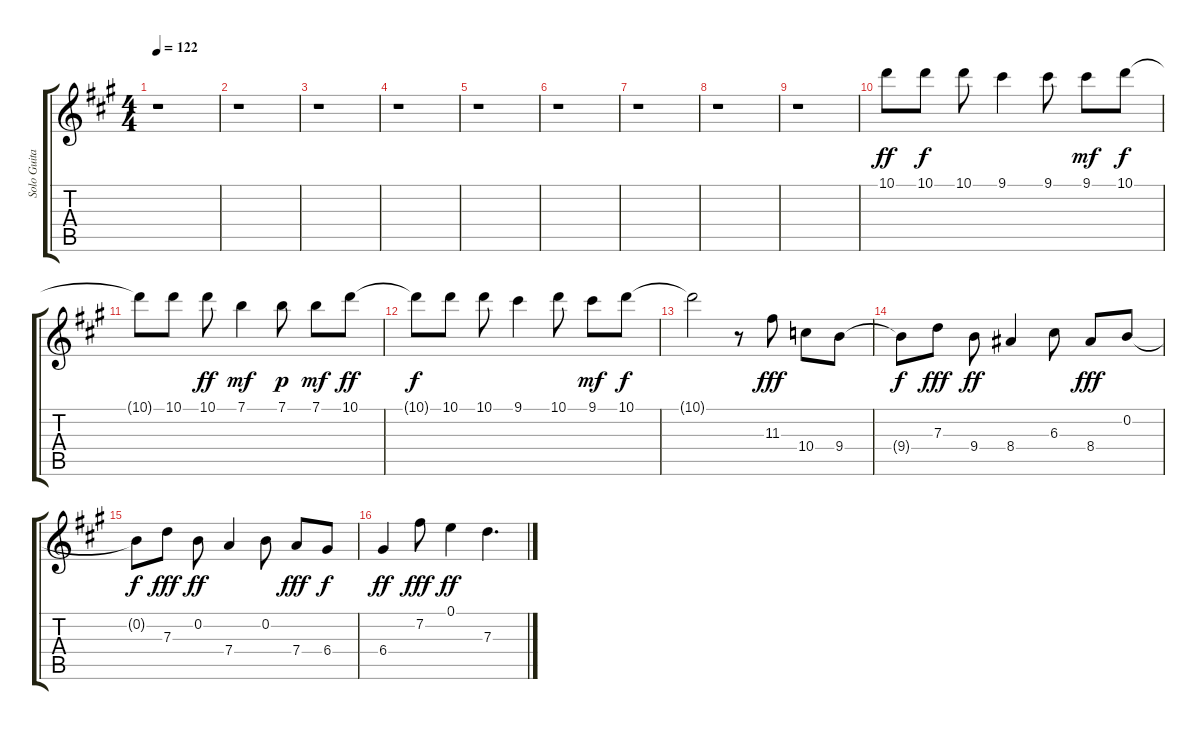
\track ("Solo Guitar" "Solo Guita") {instrument acousticguitarsteel}
\staff {score tabs}
\tuning (E4 B3 G3 D3 A2 E2) {hide}
\ts (4 4)
\tempo 122
\clef g2
\ks a
r.1{dy ff} |
r.1 |
r.1 |
r.1 |
r.1 |
r.1 |
r.1 |
r.1 |
r.1 |
10.1.8 10.1.8{dy f} 10.1.8 9.1.4 9.1.8 9.1.8{dy mf} 10.1.8{dy f} |
10.1{t}.8 10.1.8 10.1.8{dy ff} 7.1.4{dy mf} 7.1.8{dy p} 7.1.8{dy mf} 10.1.8{dy ff} |
10.1{t}.8{dy f} 10.1.8 10.1.8 9.1.4 10.1.8 9.1.8{dy mf} 10.1.8{dy f} |
10.1{t}.2 r.8 11.3.8{dy fff} 10.4.8 9.4.8 |
9.4{t}.8{dy f} 7.3.8{dy fff} 9.4.8{dy ff} 8.4.4 6.3.8 8.4.8{dy fff} 0.2.8 |
0.2{t}.8{dy f} 7.3.8{dy fff} 0.2.8{dy ff} 7.4.4 0.2.8 7.4.8{dy fff} 6.4.8{dy f} |
6.4.4{dy ff} 7.2.8{dy fff} 0.1.4{dy ff} 7.3.4{d}
